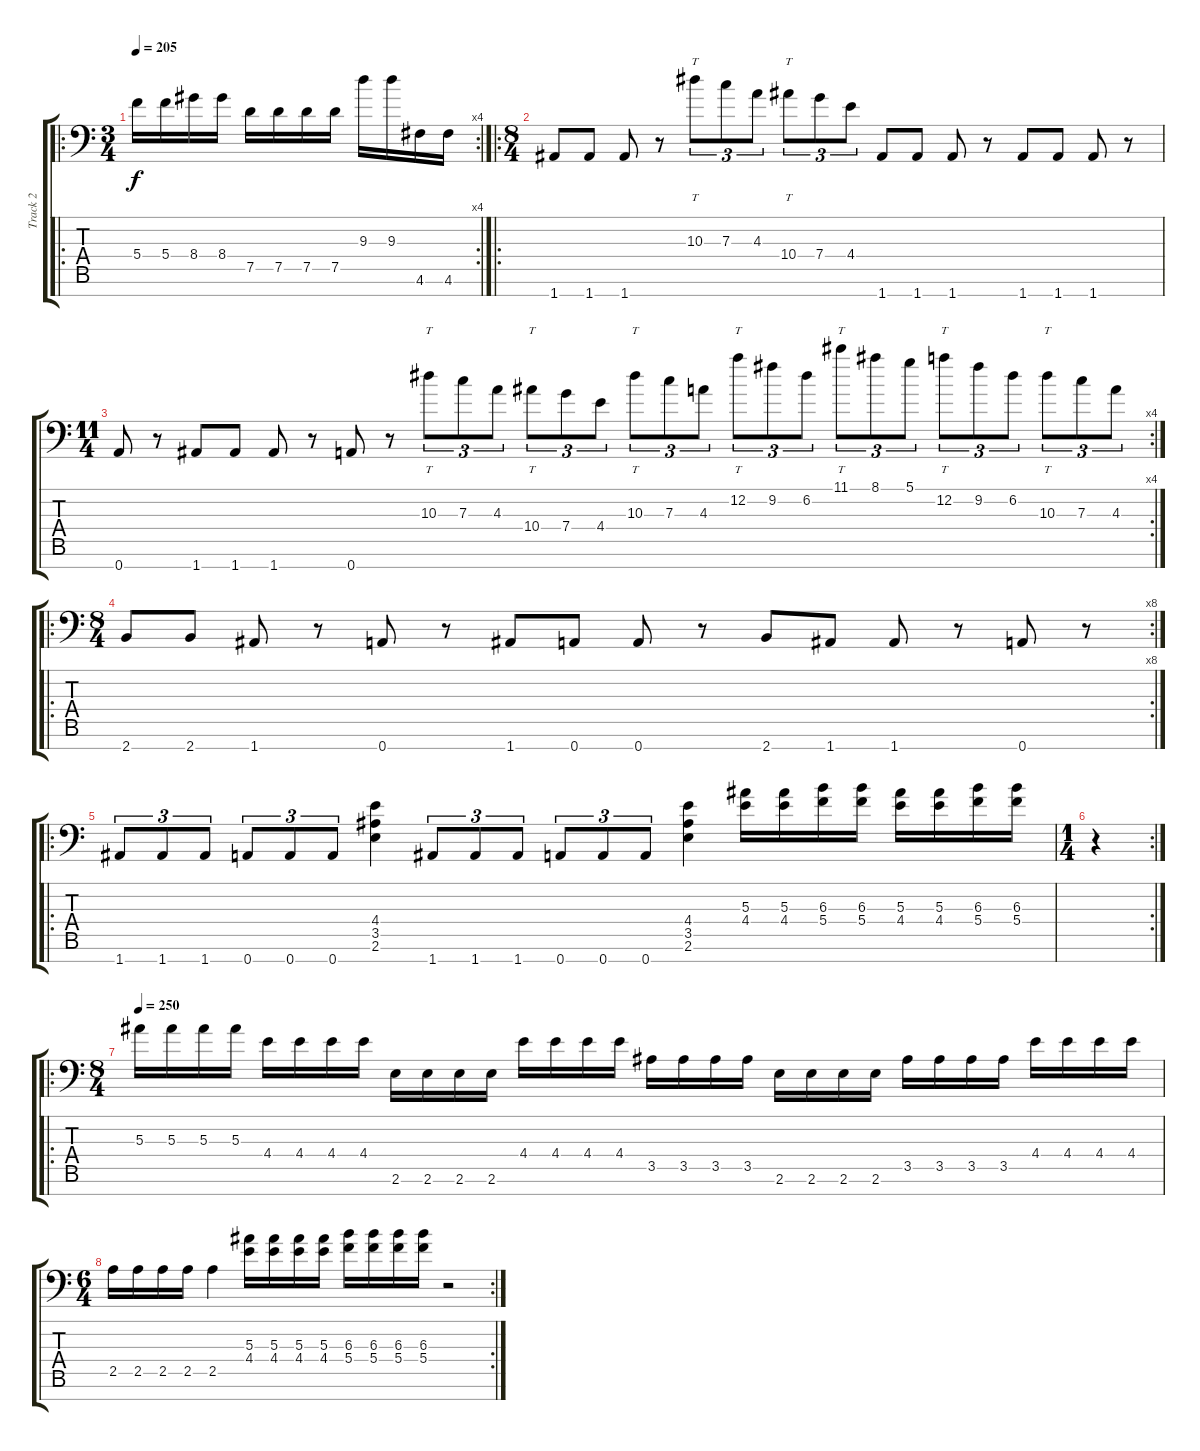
\track ("Track 2" "Track 2") {instrument distortionguitar}
\staff {score tabs}
\tuning (D4 A3 F3 C3 G2 D2 A1) {hide}
\ro
\rc 4
\ts (3 4)
\tempo 205
\clef f4
\ks c
5.4.16{dy f} 5.4.16 8.4.16 8.4.16 7.5.16 7.5.16 7.5.16 7.5.16 9.3.16 9.3.16 4.6.16 4.6.16 |
\ro
\ts (8 4)
1.7.8 1.7.8 1.7.8 r.8 10.3.8{tt tu (3 2)} 7.3.8{tu (3 2)} 4.3.8{tu (3 2)} 10.4.8{tt tu (3 2)} 7.4.8{tu (3 2)} 4.4.8{tu (3 2)} 1.7.8 1.7.8 1.7.8 r.8 1.7.8 1.7.8 1.7.8 r.8 |
\rc 4
\ts (11 4)
0.7.8 r.8 1.7.8 1.7.8 1.7.8 r.8 0.7.8 r.8 10.3.8{tt tu (3 2)} 7.3.8{tu (3 2)} 4.3.8{tu (3 2)} 10.4.8{tt tu (3 2)} 7.4.8{tu (3 2)} 4.4.8{tu (3 2)} 10.3.8{tt tu (3 2)} 7.3.8{tu (3 2)} 4.3.8{tu (3 2)} 12.2.8{tt tu (3 2)} 9.2.8{tu (3 2)} 6.2.8{tu (3 2)} 11.1.8{tt tu (3 2)} 8.1.8{tu (3 2)} 5.1.8{tu (3 2)} 12.2.8{tt tu (3 2)} 9.2.8{tu (3 2)} 6.2.8{tu (3 2)} 10.3.8{tt tu (3 2)} 7.3.8{tu (3 2)} 4.3.8{tu (3 2)} |
\ro
\rc 8
\ts (8 4)
2.7.8 2.7.8 1.7.8 r.8 0.7.8 r.8 1.7.8 0.7.8 0.7.8 r.8 2.7.8 1.7.8 1.7.8 r.8 0.7.8 r.8 |
\ro
1.7.8{tu (3 2)} 1.7.8{tu (3 2)} 1.7.8{tu (3 2)} 0.7.8{tu (3 2)} 0.7.8{tu (3 2)} 0.7.8{tu (3 2)} (4.4 3.5 2.6).4 1.7.8{tu (3 2)} 1.7.8{tu (3 2)} 1.7.8{tu (3 2)} 0.7.8{tu (3 2)} 0.7.8{tu (3 2)} 0.7.8{tu (3 2)} (4.4 3.5 2.6).4 (5.3 4.4).16 (5.3 4.4).16 (6.3 5.4).16 (6.3 5.4).16 (5.3 4.4).16 (5.3 4.4).16 (6.3 5.4).16 (6.3 5.4).16 |
\rc 2
\ts (1 4)
r.4 |
\ro
\ts (8 4)
\tempo 250
5.3.16 5.3.16 5.3.16 5.3.16 4.4.16 4.4.16 4.4.16 4.4.16 2.6.16 2.6.16 2.6.16 2.6.16 4.4.16 4.4.16 4.4.16 4.4.16 3.5.16 3.5.16 3.5.16 3.5.16 2.6.16 2.6.16 2.6.16 2.6.16 3.5.16 3.5.16 3.5.16 3.5.16 4.4.16 4.4.16 4.4.16 4.4.16 |
\rc 2
\ts (6 4)
2.5.16 2.5.16 2.5.16 2.5.16 2.5.4 (5.3 4.4).16 (5.3 4.4).16 (5.3 4.4).16 (5.3 4.4).16 (6.3 5.4).16 (6.3 5.4).16 (6.3 5.4).16 (6.3 5.4).16 r.2
